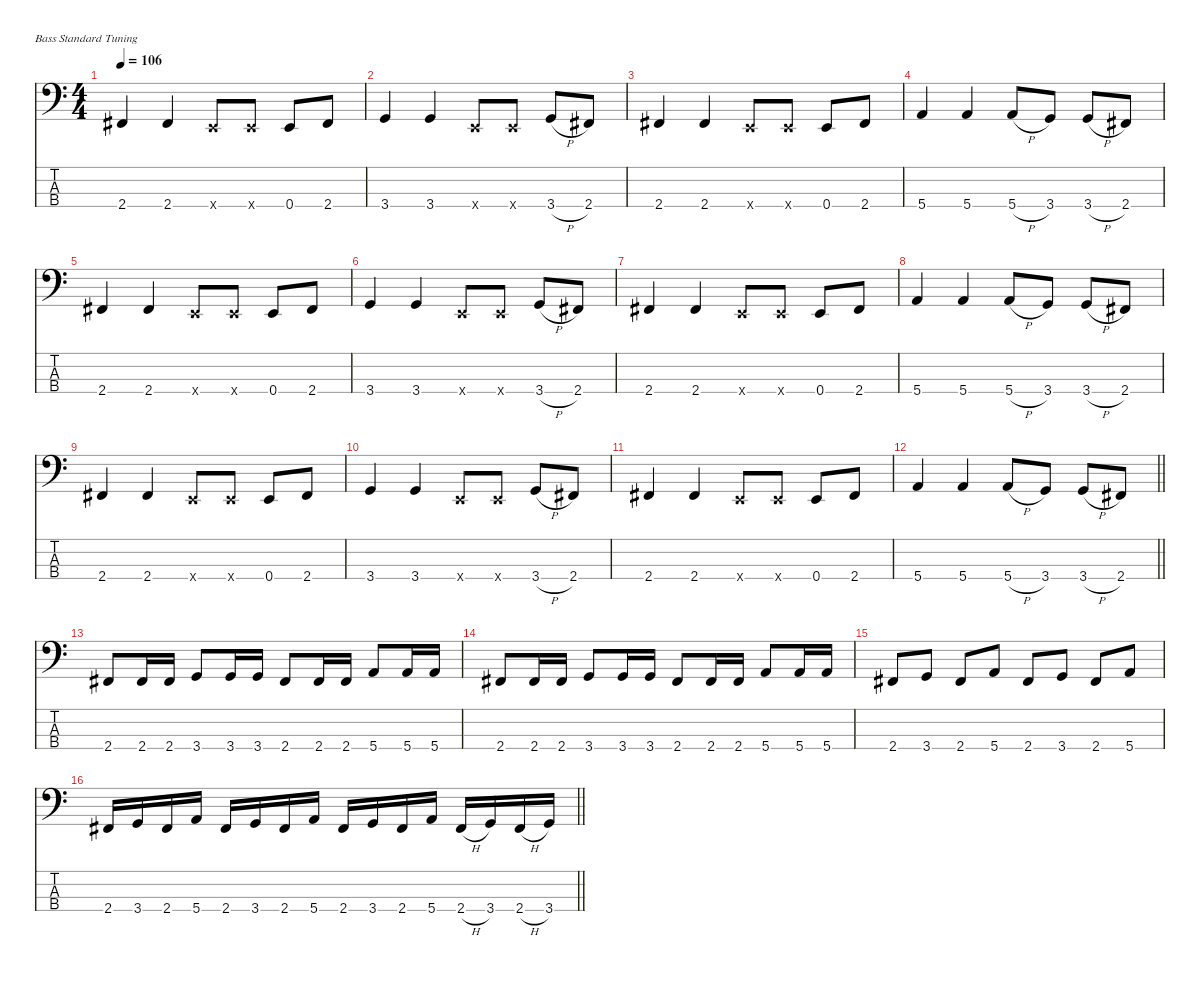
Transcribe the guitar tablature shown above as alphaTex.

\defaultSystemsLayout 4
\hideDynamics
\bracketExtendMode nobrackets
\singleTrackTrackNamePolicy hidden
\multiTrackTrackNamePolicy hidden
\otherSystemsTrackNameOrientation horizontal
\track ("Jason  Newsted" "el.bs.") {defaultSystemsLayout 8 instrument electricbasspick}
\staff {score tabs}
\tuning (G2 D2 A1 E1)
\ts (4 4)
\tempo 106
\clef f4
\ks c
2.4{acc #}.4{dy f beam Up} 2.4{acc #}.4{beam Up} 0.4{x}.8{beam Up} 0.4{x}.8{beam Up} 0.4.8{beam Up} 2.4{acc #}.8{beam Up} |
3.4.4{beam Up} 3.4.4{beam Up} 0.4{x}.8{beam Up} 0.4{x}.8{beam Up} 3.4{h}.8{beam Up} 2.4{acc #}.8{beam Up} |
2.4{acc #}.4{beam Up} 2.4{acc #}.4{beam Up} 0.4{x}.8{beam Up} 0.4{x}.8{beam Up} 0.4.8{beam Up} 2.4{acc #}.8{beam Up} |
5.4.4{beam Up} 5.4.4{beam Up} 5.4{h}.8{beam Up} 3.4.8{beam Up} 3.4{h}.8{beam Up} 2.4{acc #}.8{beam Up} |
2.4{acc #}.4{beam Up} 2.4{acc #}.4{beam Up} 0.4{x}.8{beam Up} 0.4{x}.8{beam Up} 0.4.8{beam Up} 2.4{acc #}.8{beam Up} |
3.4.4{beam Up} 3.4.4{beam Up} 0.4{x}.8{beam Up} 0.4{x}.8{beam Up} 3.4{h}.8{beam Up} 2.4{acc #}.8{beam Up} |
2.4{acc #}.4{beam Up} 2.4{acc #}.4{beam Up} 0.4{x}.8{beam Up} 0.4{x}.8{beam Up} 0.4.8{beam Up} 2.4{acc #}.8{beam Up} |
5.4.4{beam Up} 5.4.4{beam Up} 5.4{h}.8{beam Up} 3.4.8{beam Up} 3.4{h}.8{beam Up} 2.4{acc #}.8{beam Up} |
2.4{acc #}.4{beam Up} 2.4{acc #}.4{beam Up} 0.4{x}.8{beam Up} 0.4{x}.8{beam Up} 0.4.8{beam Up} 2.4{acc #}.8{beam Up} |
3.4.4{beam Up} 3.4.4{beam Up} 0.4{x}.8{beam Up} 0.4{x}.8{beam Up} 3.4{h}.8{beam Up} 2.4{acc #}.8{beam Up} |
2.4{acc #}.4{beam Up} 2.4{acc #}.4{beam Up} 0.4{x}.8{beam Up} 0.4{x}.8{beam Up} 0.4.8{beam Up} 2.4{acc #}.8{beam Up} |
\barLineRight lightlight
5.4.4{beam Up} 5.4.4{beam Up} 5.4{h}.8{beam Up} 3.4.8{beam Up} 3.4{h}.8{beam Up} 2.4{acc #}.8{beam Up} |
2.4{acc #}.8{beam Up} 2.4{acc #}.16{beam Up} 2.4{acc #}.16{beam Up} 3.4.8{beam Up} 3.4.16{beam Up} 3.4.16{beam Up} 2.4{acc #}.8{beam Up} 2.4{acc #}.16{beam Up} 2.4{acc #}.16{beam Up} 5.4.8{beam Up} 5.4.16{beam Up} 5.4.16{beam Up} |
2.4{acc #}.8{beam Up} 2.4{acc #}.16{beam Up} 2.4{acc #}.16{beam Up} 3.4.8{beam Up} 3.4.16{beam Up} 3.4.16{beam Up} 2.4{acc #}.8{beam Up} 2.4{acc #}.16{beam Up} 2.4{acc #}.16{beam Up} 5.4.8{beam Up} 5.4.16{beam Up} 5.4.16{beam Up} |
2.4{acc #}.8{beam Up} 3.4.8{beam Up} 2.4{acc #}.8{beam Up} 5.4.8{beam Up} 2.4{acc #}.8{beam Up} 3.4.8{beam Up} 2.4{acc #}.8{beam Up} 5.4.8{beam Up} |
\barLineRight lightlight
2.4{acc #}.16{beam Up} 3.4.16{beam Up} 2.4{acc #}.16{beam Up} 5.4.16{beam Up} 2.4{acc #}.16{beam Up} 3.4.16{beam Up} 2.4{acc #}.16{beam Up} 5.4.16{beam Up} 2.4{acc #}.16{beam Up} 3.4.16{beam Up} 2.4{acc #}.16{beam Up} 5.4.16{beam Up} 2.4{h acc #}.16{beam Up} 3.4.16{beam Up} 2.4{h acc #}.16{beam Up} 3.4.16{beam Up}
